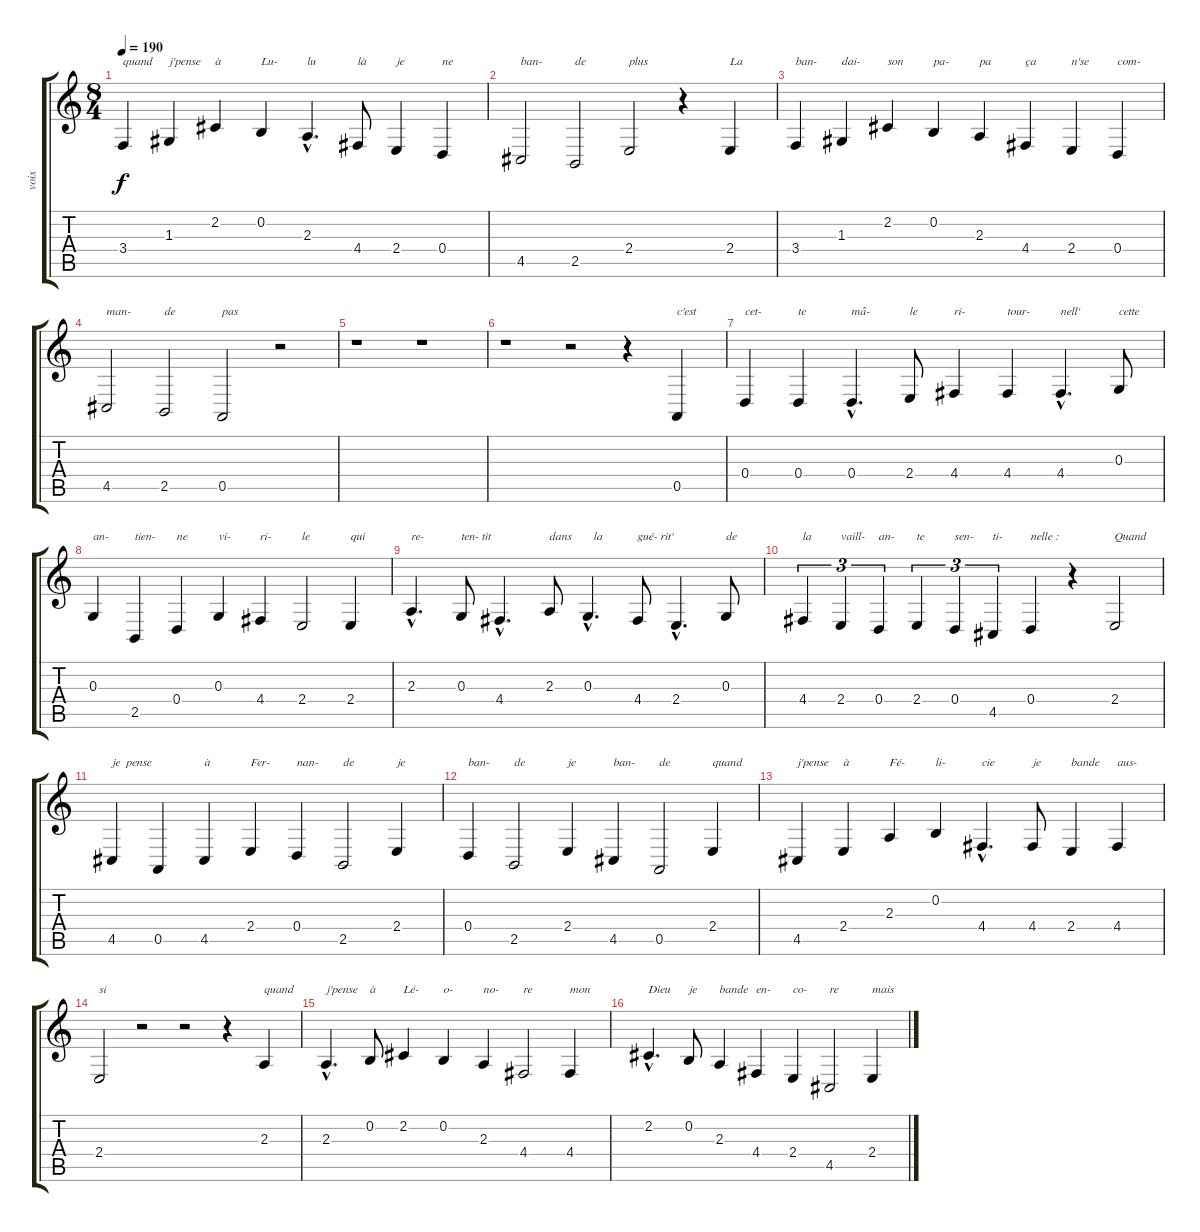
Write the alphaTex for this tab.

\track ("voix" "voix") {instrument clarinet}
\staff {score tabs}
\tuning (E4 B3 G3 D3 A2 E2) {hide}
\ts (8 4)
\tempo 190
\clef g2
\ks c
3.4.4{txt "quand" dy f} 1.3.4{txt "j'pense"} 2.2.4{txt "à"} 0.2.4{txt "Lu-"} 2.3{hac}.4{d txt "lu"} 4.4.8{txt "là"} 2.4.4{txt "je "} 0.4.4{txt "ne"} |
4.5.2{txt "ban-"} 2.5.2{txt "de"} 2.4.2{txt "plus"} r.4 2.4.4{txt "La "} |
3.4.4{txt "ban-"} 1.3.4{txt "dai-"} 2.2.4{txt "son"} 0.2.4{txt "pa-"} 2.3.4{txt "pa"} 4.4.4{txt "ça"} 2.4.4{txt "n'se"} 0.4.4{txt "com-"} |
4.5.2{txt "man-"} 2.5.2{txt "de"} 0.5.2{txt "pas"} r.2 |
r.1 r.1 |
r.1 r.2 r.4 0.5.4{txt "c'est"} |
0.4.4{txt "cet-"} 0.4.4{txt "te"} 0.4{hac}.4{d txt "mâ-"} 2.4.8{txt "le"} 4.4.4{txt "ri-"} 4.4.4{txt "tour-"} 4.4{hac}.4{d txt "nell'"} 0.3.8{txt "cette"} |
0.3.4{txt "an-"} 2.5.4{txt "tien-"} 0.4.4{txt "ne"} 0.3.4{txt "vi-"} 4.4.4{txt "ri-"} 2.4.2{txt "le"} 2.4.4{txt "qui"} |
2.3{hac}.4{d txt "re-"} 0.3.8{txt "ten- tit"} 4.4{hac}.4{d} 2.3.8{txt "dans"} 0.3{hac}.4{d txt "  la"} 4.4.8{txt "gué- rit'"} 2.4{hac}.4{d} 0.3.8{txt "de"} |
4.4.4{tu (3 2) txt "la"} 2.4.4{tu (3 2) txt "vaill-"} 0.4.4{tu (3 2) txt "an-"} 2.4.4{tu (3 2) txt "te"} 0.4.4{tu (3 2) txt "sen-"} 4.5.4{tu (3 2) txt "ti-"} 0.4.4{txt "nelle :"} r.4 2.4.2{txt "Quand"} |
4.5.4{txt "je  pense"} 0.5.4 4.5.4{txt "à"} 2.4.4{txt "Fer-"} 0.4.4{txt "nan-"} 2.5.2{txt "de"} 2.4.4{txt "je"} |
0.4.4{txt "ban-"} 2.5.2{txt "de"} 2.4.4{txt "je"} 4.5.4{txt "ban-"} 0.5.2{txt "de"} 2.4.4{txt "quand"} |
4.5.4{txt "j'pense"} 2.4.4{txt "à"} 2.3.4{txt "Fé-"} 0.2.4{txt "li-"} 4.4{hac}.4{d txt "cie"} 4.4.8{txt "je"} 2.4.4{txt "bande"} 4.4.4{txt "aus-"} |
2.4.2{txt "si"} r.2 r.2 r.4 2.3.4{txt "quand"} |
2.3{hac}.4{d txt "j'pense"} 0.2.8{txt "à"} 2.2.4{txt "Lé-"} 0.2.4{txt "o-"} 2.3.4{txt "no-"} 4.4.2{txt "re"} 4.4.4{txt "mon"} |
2.2{hac}.4{d txt "Dieu"} 0.2.8{txt "je"} 2.3.4{txt "bande"} 4.4.4{txt "en-"} 2.4.4{txt "co-"} 4.5.2{txt "re"} 2.4.4{txt "mais"}
